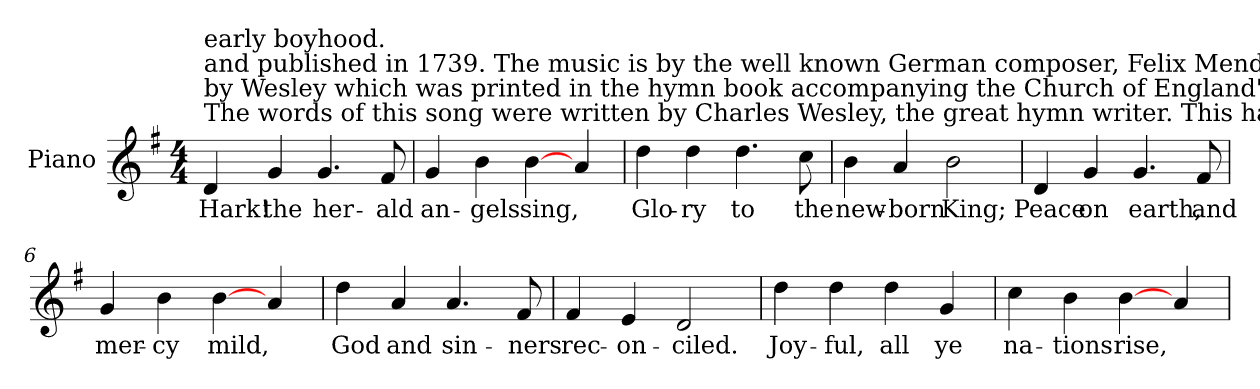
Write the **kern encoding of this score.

**kern	**text
*part1	*part1
*staff1	*staff1
*I"Piano	*
*I'Pno.	*
!!LO:PB:g=z
*clefG2	*
*k[f#]	*
*G:	*
*M4/4	*
=1	=1
!LO:TX:a:t=The words of this song were written by Charles Wesley, the great hymn writer.  This has the distinction of being the only hymn	!
!LO:TX:t=by Wesley which was printed in the hymn book accompanying the Church of England's "Book of Common Prayer." It was written	!
!LO:TX:t=and published in 1739. The music is by the well known German composer, Felix Mendelssohn, a wonderful musician even from his	!
!LO:TX:t=early boyhood.	!
!	!LO:LY:b:color=#000000
4di/	Hark!
!	!LO:LY:b:color=#000000
4gi/	the
!	!LO:LY:b:color=#000000
4.gi/	her-
!	!LO:LY:b:color=#000000
8f#i/	-ald
=2	=2
!	!LO:LY:b:color=#000000
4gi/	an-
!	!LO:LY:b:color=#000000
4bi\	-gels
!	!LO:LY:b:color=#000000
[4bi\	sing,
4ai/	.
=3	=3
!	!LO:LY:b:color=#000000
4ddi\	Glo-
!	!LO:LY:b:color=#000000
4ddi\	-ry
!	!LO:LY:b:color=#000000
4.ddi\	to
!	!LO:LY:b:color=#000000
8cci\	the
=4	=4
!	!LO:LY:b:color=#000000
4bi\	new-
!	!LO:LY:b:color=#000000
4ai/	-born
!	!LO:LY:b:color=#000000
2bi\	King;
=5	=5
!	!LO:LY:b:color=#000000
4di/	Peace
!	!LO:LY:b:color=#000000
4gi/	on
!	!LO:LY:b:color=#000000
4.gi/	earth,
!	!LO:LY:b:color=#000000
8f#i/	and
!!LO:LB:g=z
=6	=6
!	!LO:LY:b:color=#000000
4gi/	mer-
!	!LO:LY:b:color=#000000
4bi\	-cy
!	!LO:LY:b:color=#000000
[4bi\	mild,
4ai/	.
=7	=7
!	!LO:LY:b:color=#000000
4ddi\	God
!	!LO:LY:b:color=#000000
4ai/	and
!	!LO:LY:b:color=#000000
4.ai/	sin-
!	!LO:LY:b:color=#000000
8f#i/	-ners
=8	=8
!	!LO:LY:b:color=#000000
4f#i/	rec-
!	!LO:LY:b:color=#000000
4ei/	-on-
!	!LO:LY:b:color=#000000
2di/	-ciled.
=9	=9
!	!LO:LY:b:color=#000000
4ddi\	Joy-
!	!LO:LY:b:color=#000000
4ddi\	-ful,
!	!LO:LY:b:color=#000000
4ddi\	all
!	!LO:LY:b:color=#000000
4gi/	ye
=10	=10
!	!LO:LY:b:color=#000000
4cci\	na-
!	!LO:LY:b:color=#000000
4bi\	-tions
!	!LO:LY:b:color=#000000
[4bi\	rise,
4ai/	.
=	=
*-	*-
